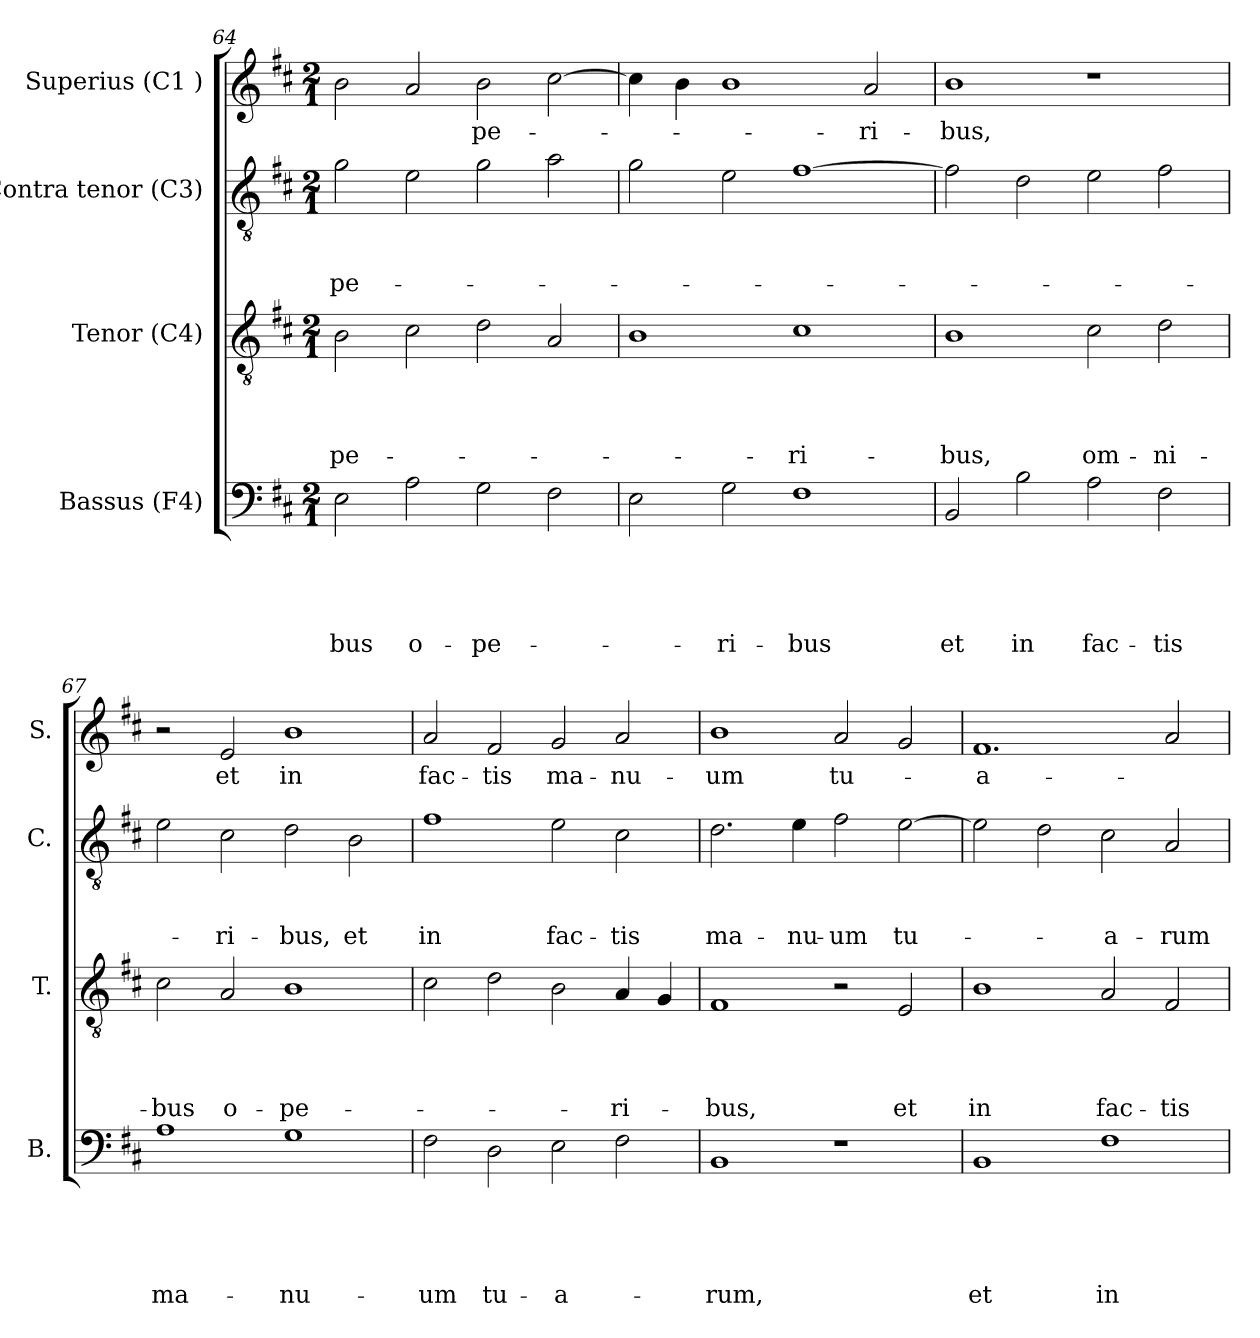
**kern	**text	**text	**text	**text	**text	**kern	**text	**text	**text	**text	**kern	**text	**text	**text	**kern	**text
*part4	*part4	*part4	*part4	*part4	*part4	*part3	*part3	*part3	*part3	*part3	*part2	*part2	*part2	*part2	*part1	*part1
*staff4	*staff4	*staff4	*staff4	*staff4	*staff4	*staff3	*staff3	*staff3	*staff3	*staff3	*staff2	*staff2	*staff2	*staff2	*staff1	*staff1
*I"Bassus (F4)	*	*	*	*	*	*I"Tenor (C4)	*	*	*	*	*I"Contra tenor (C3)	*	*	*	*I"Superius (C1 )	*
*I'B.	*	*	*	*	*	*I'T.	*	*	*	*	*I'C.	*	*	*	*I'S.	*
*clefF4	*	*	*	*	*	*clefGv2	*	*	*	*	*clefGv2	*	*	*	*clefG2	*
*k[f#c#]	*	*	*	*	*	*k[f#c#]	*	*	*	*	*k[f#c#]	*	*	*	*k[f#c#]	*
*D:	*	*	*	*	*	*D:	*	*	*	*	*D:	*	*	*	*D:	*
*M2/1	*	*	*	*	*	*M2/1	*	*	*	*	*M2/1	*	*	*	*M2/1	*
=64	=64	=64	=64	=64	=64	=64	=64	=64	=64	=64	=64	=64	=64	=64	=64	=64
!	!	!	!	!	!LO:LY:b	!	!	!	!	!LO:LY:b	!	!	!	!LO:LY:b	!	!
2E\	.	.	.	.	-bus	2B\	.	.	.	-pe-	2g\	.	.	-pe-	2b\	.
!	!	!	!	!	!LO:LY:b	!	!	!	!	!	!	!	!	!	!	!
2A\	.	.	.	.	o-	2c#\	.	.	.	.	2e\	.	.	.	2a/	.
!	!	!	!	!	!LO:LY:b	!	!	!	!	!	!	!	!	!	!	!LO:LY:b
2G\	.	.	.	.	-pe-	2d\	.	.	.	.	2g\	.	.	.	2b\	-pe-
2F#\	.	.	.	.	.	2A/	.	.	.	.	2a\	.	.	.	[>2cc#\	.
=65	=65	=65	=65	=65	=65	=65	=65	=65	=65	=65	=65	=65	=65	=65	=65	=65
2E\	.	.	.	.	.	1B	.	.	.	.	2g\	.	.	.	4cc#\]	.
.	.	.	.	.	.	.	.	.	.	.	.	.	.	.	4b\	.
!	!	!	!	!	!LO:LY:b	!	!	!	!	!	!	!	!	!	!	!
2G\	.	.	.	.	-ri-	.	.	.	.	.	2e\	.	.	.	1b	.
!	!	!	!	!	!LO:LY:b	!	!	!	!	!LO:LY:b	!	!	!	!	!	!
1F#	.	.	.	.	-bus	1c#	.	.	.	-ri-	[<1f#	.	.	.	.	.
!	!	!	!	!	!	!	!	!	!	!	!	!	!	!	!	!LO:LY:b
.	.	.	.	.	.	.	.	.	.	.	.	.	.	.	2a/	-ri-
!!LO:LB:g=z
=66	=66	=66	=66	=66	=66	=66	=66	=66	=66	=66	=66	=66	=66	=66	=66	=66
!	!	!	!	!	!LO:LY:b	!	!	!	!	!LO:LY:b	!	!	!	!	!	!LO:LY:b
2BB/	.	.	.	.	et	1B	.	.	.	-bus,	2f#\]	.	.	.	1b	-bus,
!	!	!	!	!	!LO:LY:b	!	!	!	!	!	!	!	!	!	!	!
2B\	.	.	.	.	in	.	.	.	.	.	2d\	.	.	.	.	.
!	!	!	!	!	!LO:LY:b	!	!	!	!	!LO:LY:b	!	!	!	!	!	!
2A\	.	.	.	.	fac-	2c#\	.	.	.	om-	2e\	.	.	.	1r	.
!	!	!	!	!	!LO:LY:b	!	!	!	!	!LO:LY:b	!	!	!	!	!	!
2F#\	.	.	.	.	-tis	2d\	.	.	.	-ni-	2f#\	.	.	.	.	.
=67	=67	=67	=67	=67	=67	=67	=67	=67	=67	=67	=67	=67	=67	=67	=67	=67
!	!	!	!	!	!LO:LY:b	!	!	!	!	!LO:LY:b	!	!	!	!	!	!
1A	.	.	.	.	ma-	2c#\	.	.	.	-bus	2e\	.	.	.	2r	.
!	!	!	!	!	!	!	!	!	!	!LO:LY:b	!	!	!	!LO:LY:b	!	!LO:LY:b
.	.	.	.	.	.	2A/	.	.	.	o-	2c#\	.	.	-ri-	2e/	et
!	!	!	!	!	!LO:LY:b	!	!	!	!	!LO:LY:b	!	!	!	!LO:LY:b	!	!LO:LY:b
1G	.	.	.	.	-nu-	1B	.	.	.	-pe-	2d\	.	.	-bus,	1b	in
!	!	!	!	!	!	!	!	!	!	!	!	!	!	!LO:LY:b	!	!
.	.	.	.	.	.	.	.	.	.	.	2B\	.	.	et	.	.
=68	=68	=68	=68	=68	=68	=68	=68	=68	=68	=68	=68	=68	=68	=68	=68	=68
!	!	!	!	!	!LO:LY:b	!	!	!	!	!	!	!	!	!LO:LY:b	!	!LO:LY:b
2F#\	.	.	.	.	-um	2c#\	.	.	.	.	1f#	.	.	in	2a/	fac-
!	!	!	!	!	!LO:LY:b	!	!	!	!	!	!	!	!	!	!	!LO:LY:b
2D\	.	.	.	.	tu-	2d\	.	.	.	.	.	.	.	.	2f#/	-tis
!	!	!	!	!	!LO:LY:b	!	!	!	!	!	!	!	!	!LO:LY:b	!	!LO:LY:b
2E\	.	.	.	.	-a-	2B\	.	.	.	.	2e\	.	.	fac-	2g/	ma-
!	!	!	!	!	!	!	!	!	!	!LO:LY:b	!	!	!	!LO:LY:b	!	!LO:LY:b
2F#\	.	.	.	.	.	4A/	.	.	.	-ri-	2c#\	.	.	-tis	2a/	-nu-
.	.	.	.	.	.	4G/	.	.	.	.	.	.	.	.	.	.
=69	=69	=69	=69	=69	=69	=69	=69	=69	=69	=69	=69	=69	=69	=69	=69	=69
!	!	!	!	!	!LO:LY:b	!	!	!	!	!LO:LY:b	!	!	!	!LO:LY:b	!	!LO:LY:b
1BB	.	.	.	.	-rum,	1F#	.	.	.	-bus,	2.d\	.	.	ma-	1b	-um
!	!	!	!	!	!	!	!	!	!	!	!	!	!	!LO:LY:b	!	!
.	.	.	.	.	.	.	.	.	.	.	4e\	.	.	-nu-	.	.
!	!	!	!	!	!	!	!	!	!	!	!	!	!	!LO:LY:b:rj	!	!LO:LY:b
1r	.	.	.	.	.	2r	.	.	.	.	2f#\	.	.	-um	2a/	tu-
!	!	!	!	!	!	!	!	!	!	!LO:LY:b	!	!	!	!LO:LY:b	!	!
.	.	.	.	.	.	2E/	.	.	.	et	[<2e\	.	.	tu-	2g/	.
!!LO:LB:g=z
=70	=70	=70	=70	=70	=70	=70	=70	=70	=70	=70	=70	=70	=70	=70	=70	=70
!	!	!	!	!	!LO:LY:b	!	!	!	!	!LO:LY:b	!	!	!	!	!	!LO:LY:b:rj
1BB	.	.	.	.	et	1B	.	.	.	in	2e\]	.	.	.	1.f#	-a-
.	.	.	.	.	.	.	.	.	.	.	2d\	.	.	.	.	.
!	!	!	!	!	!LO:LY:b	!	!	!	!	!LO:LY:b	!	!	!	!LO:LY:b	!	!
1F#	.	.	.	.	in	2A/	.	.	.	fac-	2c#\	.	.	-a-	.	.
!	!	!	!	!	!	!	!	!	!	!LO:LY:b	!	!	!	!LO:LY:b	!	!
.	.	.	.	.	.	2F#/	.	.	.	-tis	2A/	.	.	-rum	2a/	.
=	=	=	=	=	=	=	=	=	=	=	=	=	=	=	=	=
*-	*-	*-	*-	*-	*-	*-	*-	*-	*-	*-	*-	*-	*-	*-	*-	*-
